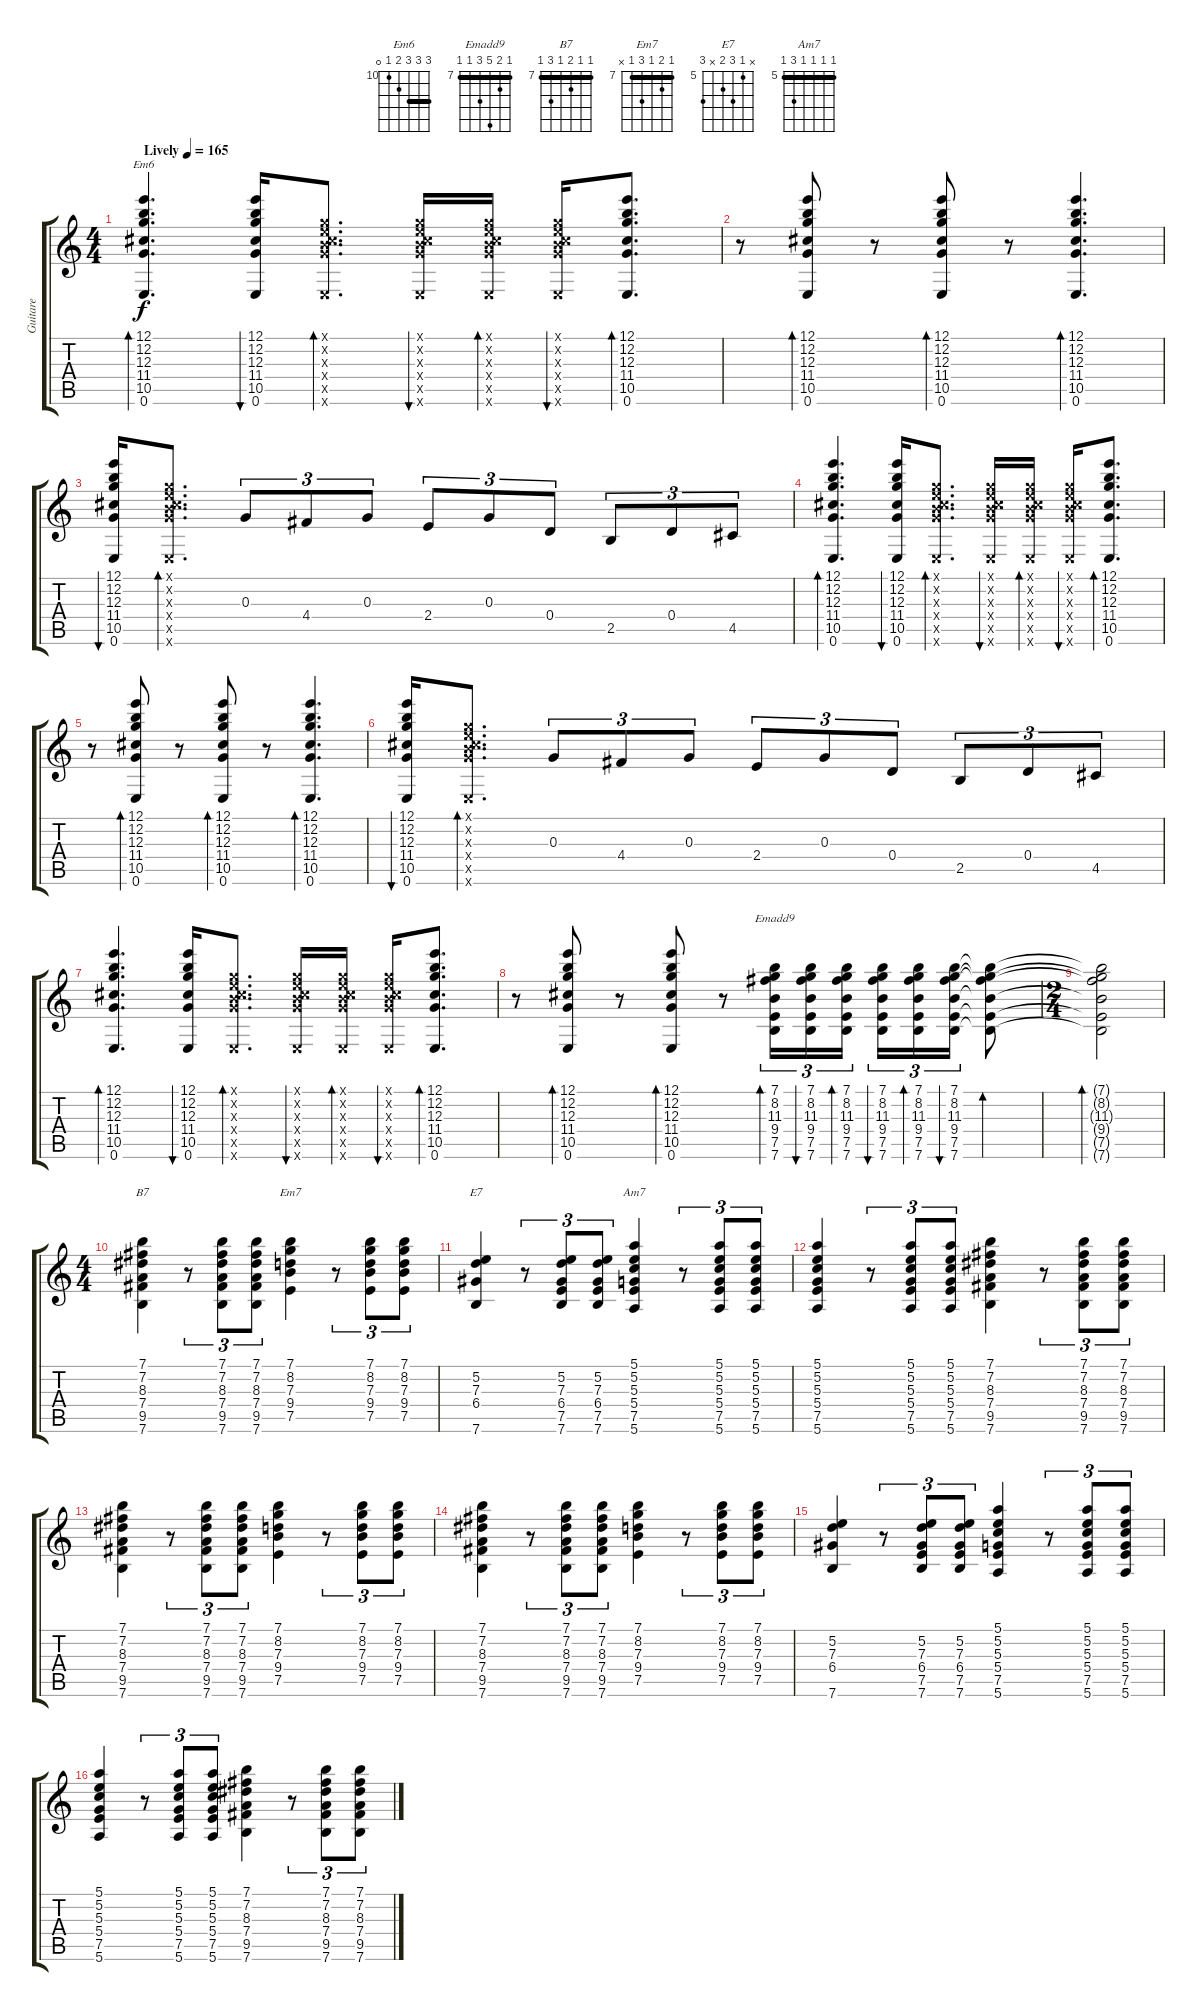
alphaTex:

\track ("Guitare" "Guitare") {instrument acousticguitarsteel}
\staff {score tabs}
\tuning (E4 B3 G3 D3 A2 E2) {hide}
\chord ("Em6" 12 12 12 11 10 0) {firstfret 10 barre 12}
\chord ("Emadd9" 7 8 11 9 7 7) {firstfret 7 barre 7}
\chord ("B7" 7 7 8 7 9 7) {firstfret 7 barre 7}
\chord ("Em7" 7 8 7 9 7 x) {firstfret 7 barre 7}
\chord ("E7" x 5 7 6 x 7) {firstfret 5}
\chord ("Am7" 5 5 5 5 7 5) {firstfret 5 barre 5}
\ts (4 4)
\tempo (165 "Lively")
\clef g2
\ks c
(12.1 12.2 12.3 11.4 10.5 0.6).4{d bd 60 ch "Em6" dy f instrument acousticguitarsteel} (12.1 12.2 12.3 11.4 10.5 0.6).16{bu 60} (0.1{x} 0.2{x} 12.3{x} 11.4{x} 10.5{x} 0.6{x}).8{d bd 60} (0.1{x} 0.2{x} 12.3{x} 11.4{x} 10.5{x} 0.6{x}).16{bu 60} (0.1{x} 0.2{x} 12.3{x} 11.4{x} 10.5{x} 0.6{x}).16{bd 60} (0.1{x} 0.2{x} 12.3{x} 11.4{x} 10.5{x} 0.6{x}).16{bu 60} (12.1 12.2 12.3 11.4 10.5 0.6).8{d bd 60} |
r.8 (12.1 12.2 12.3 11.4 10.5 0.6).8{bd 60} r.8 (12.1 12.2 12.3 11.4 10.5 0.6).8{bd 60} r.8 (12.1 12.2 12.3 11.4 10.5 0.6).4{d bd 60} |
(12.1 12.2 12.3 11.4 10.5 0.6).16{bu 60} (0.1{x} 0.2{x} 12.3{x} 11.4{x} 10.5{x} 0.6{x}).8{d bd 60} 0.3.8{tu (3 2)} 4.4.8{tu (3 2)} 0.3.8{tu (3 2)} 2.4.8{tu (3 2)} 0.3.8{tu (3 2)} 0.4.8{tu (3 2)} 2.5.8{tu (3 2)} 0.4.8{tu (3 2)} 4.5.8{tu (3 2)} |
(12.1 12.2 12.3 11.4 10.5 0.6).4{d bd 60} (12.1 12.2 12.3 11.4 10.5 0.6).16{bu 60} (0.1{x} 0.2{x} 12.3{x} 11.4{x} 10.5{x} 0.6{x}).8{d bd 60} (0.1{x} 0.2{x} 12.3{x} 11.4{x} 10.5{x} 0.6{x}).16{bu 60} (0.1{x} 0.2{x} 12.3{x} 11.4{x} 10.5{x} 0.6{x}).16{bd 60} (0.1{x} 0.2{x} 12.3{x} 11.4{x} 10.5{x} 0.6{x}).16{bu 60} (12.1 12.2 12.3 11.4 10.5 0.6).8{d bd 60} |
r.8 (12.1 12.2 12.3 11.4 10.5 0.6).8{bd 60} r.8 (12.1 12.2 12.3 11.4 10.5 0.6).8{bd 60} r.8 (12.1 12.2 12.3 11.4 10.5 0.6).4{d bd 60} |
(12.1 12.2 12.3 11.4 10.5 0.6).16{bu 60} (0.1{x} 0.2{x} 12.3{x} 11.4{x} 10.5{x} 0.6{x}).8{d bd 60} 0.3.8{tu (3 2)} 4.4.8{tu (3 2)} 0.3.8{tu (3 2)} 2.4.8{tu (3 2)} 0.3.8{tu (3 2)} 0.4.8{tu (3 2)} 2.5.8{tu (3 2)} 0.4.8{tu (3 2)} 4.5.8{tu (3 2)} |
(12.1 12.2 12.3 11.4 10.5 0.6).4{d bd 60} (12.1 12.2 12.3 11.4 10.5 0.6).16{bu 60} (0.1{x} 0.2{x} 12.3{x} 11.4{x} 10.5{x} 0.6{x}).8{d bd 60} (0.1{x} 0.2{x} 12.3{x} 11.4{x} 10.5{x} 0.6{x}).16{bu 60} (0.1{x} 0.2{x} 12.3{x} 11.4{x} 10.5{x} 0.6{x}).16{bd 60} (0.1{x} 0.2{x} 12.3{x} 11.4{x} 10.5{x} 0.6{x}).16{bu 60} (12.1 12.2 12.3 11.4 10.5 0.6).8{d bd 60} |
r.8 (12.1 12.2 12.3 11.4 10.5 0.6).8{bd 60} r.8 (12.1 12.2 12.3 11.4 10.5 0.6).8{bd 60} r.8 (7.1 8.2 11.3 9.4 7.5 7.6).16{tu (3 2) bd 60 ch "Emadd9"} (7.1 8.2 11.3 9.4 7.5 7.6).16{tu (3 2) bu 60} (7.1 8.2 11.3 9.4 7.5 7.6).16{tu (3 2) bd 60} (7.1 8.2 11.3 9.4 7.5 7.6).16{tu (3 2) bu 60} (7.1 8.2 11.3 9.4 7.5 7.6).16{tu (3 2) bd 60} (7.1 8.2 11.3 9.4 7.5 7.6).16{tu (3 2) bu 60} (7.1{t} 8.2{t} 11.3{t} 9.4{t} 7.5{t} 7.6{t}).8{bd 60} |
\ts (2 4)
(7.1{t} 8.2{t} 11.3{t} 9.4{t} 7.5{t} 7.6{t}).2{bd 60} |
\ts (4 4)
(7.1 7.2 8.3 7.4 9.5 7.6).4{ch "B7"} r.8{tu (3 2)} (7.1 7.2 8.3 7.4 9.5 7.6).8{tu (3 2)} (7.1 7.2 8.3 7.4 9.5 7.6).8{tu (3 2)} (7.1 8.2 7.3 9.4 7.5).4{ch "Em7"} r.8{tu (3 2)} (7.1 8.2 7.3 9.4 7.5).8{tu (3 2)} (7.1 8.2 7.3 9.4 7.5).8{tu (3 2)} |
(5.2 7.3 6.4 7.6).4{ch "E7"} r.8{tu (3 2)} (5.2 7.3 6.4 7.5 7.6).8{tu (3 2)} (5.2 7.3 6.4 7.5 7.6).8{tu (3 2)} (5.1 5.2 5.3 5.4 7.5 5.6).4{ch "Am7"} r.8{tu (3 2)} (5.1 5.2 5.3 5.4 7.5 5.6).8{tu (3 2)} (5.1 5.2 5.3 5.4 7.5 5.6).8{tu (3 2)} |
(5.1 5.2 5.3 5.4 7.5 5.6).4 r.8{tu (3 2)} (5.1 5.2 5.3 5.4 7.5 5.6).8{tu (3 2)} (5.1 5.2 5.3 5.4 7.5 5.6).8{tu (3 2)} (7.1 7.2 8.3 7.4 9.5 7.6).4 r.8{tu (3 2)} (7.1 7.2 8.3 7.4 9.5 7.6).8{tu (3 2)} (7.1 7.2 8.3 7.4 9.5 7.6).8{tu (3 2)} |
(7.1 7.2 8.3 7.4 9.5 7.6).4 r.8{tu (3 2)} (7.1 7.2 8.3 7.4 9.5 7.6).8{tu (3 2)} (7.1 7.2 8.3 7.4 9.5 7.6).8{tu (3 2)} (7.1 8.2 7.3 9.4 7.5).4 r.8{tu (3 2)} (7.1 8.2 7.3 9.4 7.5).8{tu (3 2)} (7.1 8.2 7.3 9.4 7.5).8{tu (3 2)} |
(7.1 7.2 8.3 7.4 9.5 7.6).4 r.8{tu (3 2)} (7.1 7.2 8.3 7.4 9.5 7.6).8{tu (3 2)} (7.1 7.2 8.3 7.4 9.5 7.6).8{tu (3 2)} (7.1 8.2 7.3 9.4 7.5).4 r.8{tu (3 2)} (7.1 8.2 7.3 9.4 7.5).8{tu (3 2)} (7.1 8.2 7.3 9.4 7.5).8{tu (3 2)} |
(5.2 7.3 6.4 7.6).4 r.8{tu (3 2)} (5.2 7.3 6.4 7.5 7.6).8{tu (3 2)} (5.2 7.3 6.4 7.5 7.6).8{tu (3 2)} (5.1 5.2 5.3 5.4 7.5 5.6).4 r.8{tu (3 2)} (5.1 5.2 5.3 5.4 7.5 5.6).8{tu (3 2)} (5.1 5.2 5.3 5.4 7.5 5.6).8{tu (3 2)} |
(5.1 5.2 5.3 5.4 7.5 5.6).4 r.8{tu (3 2)} (5.1 5.2 5.3 5.4 7.5 5.6).8{tu (3 2)} (5.1 5.2 5.3 5.4 7.5 5.6).8{tu (3 2)} (7.1 7.2 8.3 7.4 9.5 7.6).4 r.8{tu (3 2)} (7.1 7.2 8.3 7.4 9.5 7.6).8{tu (3 2)} (7.1 7.2 8.3 7.4 9.5 7.6).8{tu (3 2)}
